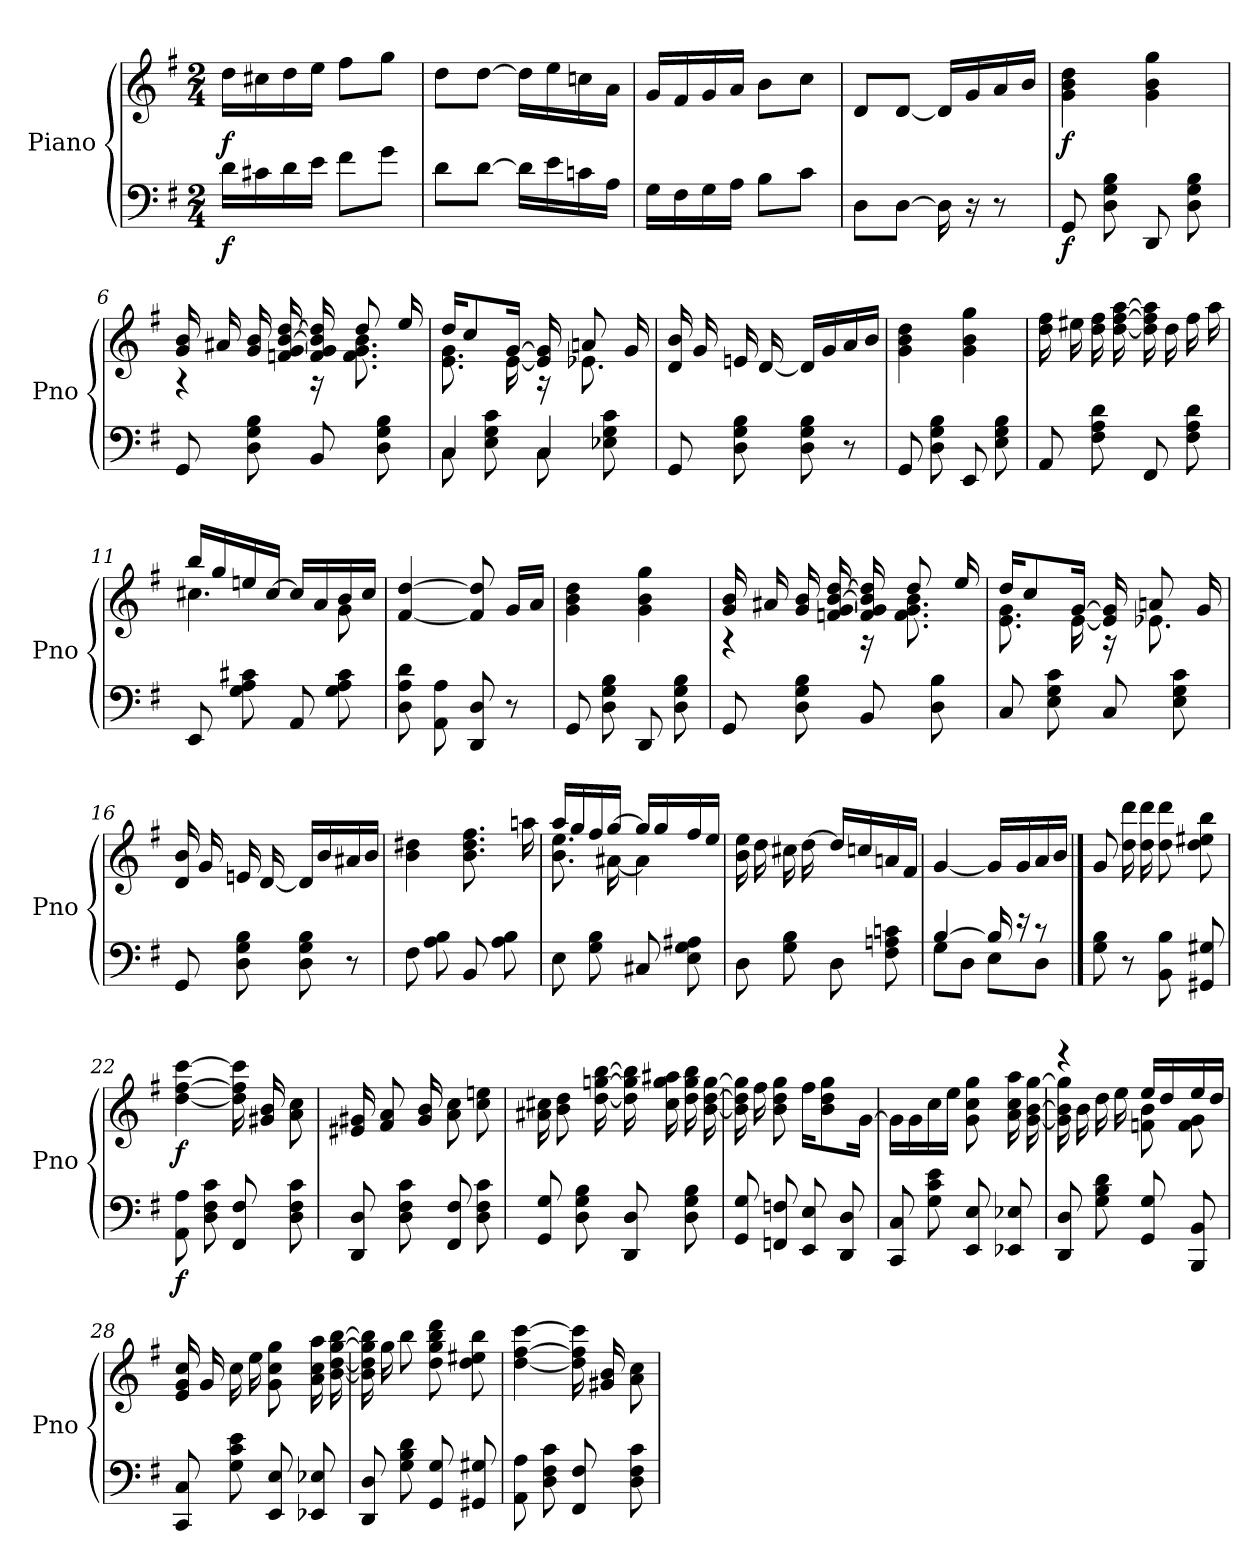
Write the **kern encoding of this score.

**kern	**dynam	**kern	**dynam
*part2	*part2	*part1	*part1
*staff2	*staff2	*staff1	*staff1
*I"Piano	*	*I"Piano	*
*I'Pno	*	*I'Pno	*
*clefF4	*	*clefG2	*
*k[f#]	*	*k[f#]	*
*M2/4	*	*M2/4	*
*MM88	*	*MM88	*
=1	=1	=1	=1
!	!LO:DY:b	!	!LO:DY:b
16d\LL	f	16dd\LL	f
16c#X\	.	16cc#X\	.
16d\	.	16dd\	.
16e\JJ	.	16ee\JJ	.
8f#\L	.	8ff#\L	.
8g\J	.	8gg\J	.
=2	=2	=2	=2
8d\L	.	8dd\L	.
[8d\J	.	[8dd\J	.
16d\LL]	.	16dd\LL]	.
16e\	.	16ee\	.
16cn\	.	16ccn\	.
16A\JJ	.	16a\JJ	.
=3	=3	=3	=3
16G\LL	.	16g/LL	.
16F#\	.	16f#/	.
16G\	.	16g/	.
16A\JJ	.	16a/JJ	.
8B\L	.	8b\L	.
8c\J	.	8cc\J	.
=4	=4	=4	=4
8D\L	.	8d/L	.
[8D\J	.	[8d/J	.
16D\]	.	16d/LL]	.
16r	.	16g/	.
8r	.	16a/	.
.	.	16b/JJ	.
=5!|	=5!|	=5!|	=5!|
!	!LO:DY:b	!	!LO:DY:b
8GG/	f	4g\ 4b\ 4dd\	f
8D\ 8G\ 8B\	.	.	.
8DD/	.	4g\ 4b\ 4gg\	.
8D\ 8G\ 8B\	.	.	.
!!LO:LB:g=z
=6	=6	=6	=6
*	*	*^	*
8GG/	.	16g/ 16b/	4r	.
.	.	16a#X/	.	.
8D\ 8G\ 8B\	.	16g/ 16b/	.	.
.	.	[16fn/ [16g/ [16b/ [16dd/	.	.
8BB/	.	16f/] 16g/] 16b/] 16dd/]	16r	.
.	.	8dd/	8.f\ 8.g\ 8.b\	.
8D\ 8G\ 8B\	.	.	.	.
.	.	16ee/	.	.
=7	=7	=7	=7	=7
*^	*	*	*	*
4C/	8C\	.	16dd/KL	8.e\ 8.g\	.
.	.	.	8cc/	.	.
.	8E\ 8G\ 8c\	.	.	.	.
.	.	.	[16g/Jk	[16e\	.
4C/	8C\	.	16e/] 16g/]	16r	.
.	.	.	8an/	8.e-X\	.
.	8E-X\ 8G\ 8c\	.	.	.	.
.	.	.	16g/	.	.
*v	*v	*	*	*	*
*	*	*v	*v	*
=8	=8	=8	=8
8GG/	.	16d/ 16b/	.
.	.	16g/	.
8D\ 8G\ 8B\	.	16en/	.
.	.	[16d/	.
8D\ 8G\ 8B\	.	16d/LL]	.
.	.	16g/	.
8r	.	16a/	.
.	.	16b/JJ	.
=9	=9	=9	=9
8GG/	.	4g\ 4b\ 4dd\	.
8D\ 8G\ 8B\	.	.	.
8EE/	.	4g\ 4b\ 4gg\	.
8E\ 8G\ 8B\	.	.	.
!!LO:LB:g=z
=10	=10	=10	=10
8AA/	.	16dd\ 16ff#\	.
.	.	16ee#X\	.
8F#\ 8A\ 8d\	.	16dd\ 16ff#\	.
.	.	[16dd\ [16ff#\ [16aa\	.
8FF#/	.	16dd\] 16ff#\] 16aa\]	.
.	.	16dd\	.
8F#\ 8A\ 8d\	.	16ff#\	.
.	.	16aa\	.
=11	=11	=11	=11
*	*	*^	*
8EE/	.	16bb/LL	4.cc#X\	.
.	.	16gg/	.	.
8G\ 8A\ 8c#X\	.	16een/	.	.
.	.	[16cc#/JJ	.	.
8AA/	.	16cc#/LL]	.	.
.	.	16a/	.	.
8G\ 8A\ 8c#\	.	16b/	8g\	.
.	.	16cc#/JJ	.	.
*	*	*v	*v	*
=12	=12	=12	=12
8D\ 8A\ 8d\	.	[4f#/ [4dd/	.
8AA\ 8A\	.	.	.
8DD/ 8D/	.	8f#/] 8dd/]	.
8r	.	16g/LL	.
.	.	16a/JJ	.
=13	=13	=13	=13
8GG/	.	4g\ 4b\ 4dd\	.
8D\ 8G\ 8B\	.	.	.
8DD/	.	4g\ 4b\ 4gg\	.
8D\ 8G\ 8B\	.	.	.
=14	=14	=14	=14
*	*	*^	*
8GG/	.	16g/ 16b/	4r	.
.	.	16a#X/	.	.
8D\ 8G\ 8B\	.	16g/ 16b/	.	.
.	.	[16fn/ [16g/ [16b/ [16dd/	.	.
8BB/	.	16f/] 16g/] 16b/] 16dd/]	16r	.
.	.	8dd/	8.f\ 8.g\ 8.b\	.
8D\ 8B\	.	.	.	.
.	.	16ee/	.	.
!!LO:LB:g=z	!!
=15	=15	=15	=15	=15
8C/	.	16dd/KL	8.e\ 8.g\	.
.	.	8cc/	.	.
8E\ 8G\ 8c\	.	.	.	.
.	.	[16g/Jk	[16e\	.
8C/	.	16e/] 16g/]	16r	.
.	.	8an/	8.e-X\	.
8E\ 8G\ 8c\	.	.	.	.
.	.	16g/	.	.
*	*	*v	*v	*
=16	=16	=16	=16
8GG/	.	16d/ 16b/	.
.	.	16g/	.
8D\ 8G\ 8B\	.	16en/	.
.	.	[16d/	.
8D\ 8G\ 8B\	.	16d/LL]	.
.	.	16b/	.
8r	.	16a#X/	.
.	.	16b/JJ	.
=17	=17	=17	=17
8F#\	.	4b\ 4dd#X\	.
8A\ 8B\	.	.	.
8BB/	.	8.b\ 8.dd#\ 8.ff#\	.
8A\ 8B\	.	.	.
.	.	16aan\	.
=18	=18	=18	=18
*	*	*^	*
8E\	.	16aa/LL	8.b\ 8.ee\	.
.	.	16gg/	.	.
8G\ 8B\	.	16ff#/	.	.
.	.	[16gg/JJ	[16a#X\	.
8C#X/	.	16gg/LL]	4a#\]	.
.	.	16gg/	.	.
8E\ 8G\ 8A#X\	.	16ff#/	.	.
.	.	16ee/JJ	.	.
*	*	*v	*v	*
=19	=19	=19	=19
8D\	.	16b\ 16ee\	.
.	.	16dd\	.
8G\ 8B\	.	16cc#X\	.
.	.	[16dd\	.
8D\	.	16dd/LL]	.
.	.	16ccn/	.
8F#\ 8An\ 8cn\	.	16an/	.
.	.	16f#/JJ	.
!!LO:LB:g=z
=20	=20	=20	=20
*^	*	*	*
[4B/	8G\L	.	[4g/	.
.	8D\J	.	.	.
16B/]	8E\L	.	16g/LL]	.
16r	.	.	16g/	.
8r	8D\J	.	16a/	.
.	.	.	16b/JJ	.
*v	*v	*	*	*
==21	==21	==21	==21
8G\ 8B\	.	8g/	.
8r	.	16dd\ 16ddd\	.
.	.	16dd\ 16ddd\	.
8BB\ 8B\	.	8dd\ 8ddd\	.
8GG#X/ 8G#X/	.	8dd\ 8ee#X\ 8bb\	.
=22!|	=22!|	=22!|	=22!|
!	!LO:DY:b	!	!LO:DY:b
8AA\ 8A\	f	[4dd\ [4ff#\ [4ccc\	f
8D\ 8F#\ 8c\	.	.	.
8FF#/ 8F#/	.	16dd\] 16ff#\] 16ccc\]	.
.	.	16g#X/ 16b/	.
8D\ 8F#\ 8c\	.	8a\ 8cc\	.
=23	=23	=23	=23
8DD/ 8D/	.	16e#X/ 16g#X/	.
.	.	8f#/ 8a/	.
8D\ 8F#\ 8c\	.	.	.
.	.	16g#/ 16b/	.
8FF#/ 8F#/	.	8a\ 8cc\	.
8D\ 8F#\ 8c\	.	8cc\ 8een\	.
=24	=24	=24	=24
8GG/ 8G/	.	16a#X\ 16cc#X\	.
.	.	8b\ 8dd\	.
8D\ 8G\ 8B\	.	.	.
.	.	[16dd\ [16ggn\ [16bb\	.
8DD/ 8D/	.	16dd\] 16gg\] 16bb\]	.
.	.	16cc#\ 16gg\ 16aa#X\	.
8D\ 8G\ 8B\	.	16dd\ 16gg\ 16bb\	.
.	.	[16b\ [16dd\ [16gg\	.
!!LO:LB:g=z
=25	=25	=25	=25
8GG/ 8G/	.	16b\] 16dd\] 16gg\]	.
.	.	16ff#\	.
8FFn/ 8Fn/	.	8b\ 8dd\ 8gg\	.
8EE/ 8E/	.	16ff#\KL	.
.	.	8b\ 8dd\ 8gg\	.
8DD/ 8D/	.	.	.
.	.	[16g\Jk	.
=26	=26	=26	=26
8CC/ 8C/	.	16g\LL]	.
.	.	16g\	.
8G\ 8c\ 8e\	.	16cc\	.
.	.	16ee\JJ	.
8EE/ 8E/	.	8g\ 8cc\ 8gg\	.
8EE-X/ 8E-X/	.	16a\ 16cc\ 16aa\	.
.	.	[16g\ [16b\ [16gg\	.
=27	=27	=27	=27
*	*	*^	*
8DD/ 8D/	.	4r	16g\] 16b\] 16gg\]	.
.	.	.	16b\	.
8G\ 8B\ 8d\	.	.	16dd\	.
.	.	.	16ee\	.
8GG/ 8G/	.	16ee/LL	8fn\ 8b\	.
.	.	16dd/	.	.
8BBB/ 8BB/	.	16ee/	8f\ 8g\	.
.	.	16dd/JJ	.	.
*	*	*v	*v	*
=28	=28	=28	=28
8CC/ 8C/	.	16e/ 16g/ 16cc/	.
.	.	16g/	.
8G\ 8c\ 8e\	.	16cc\	.
.	.	16ee\	.
8EE/ 8E/	.	8g\ 8cc\ 8gg\	.
8EE-X/ 8E-X/	.	16a\ 16cc\ 16aa\	.
.	.	[16b\ [16dd\ [16gg\ [16bb\	.
=29	=29	=29	=29
8DD/ 8D/	.	16b\] 16dd\] 16gg\] 16bb\]	.
.	.	16gg\	.
8G\ 8B\ 8d\	.	8bb\	.
8GG/ 8G/	.	8dd\ 8gg\ 8bb\ 8ddd\	.
8GG#X/ 8G#X/	.	8dd\ 8ee#X\ 8bb\	.
!!LO:PB:g=z
=30	=30	=30	=30
8AA\ 8A\	.	[4dd\ [4ff#\ [4ccc\	.
8D\ 8F#\ 8c\	.	.	.
8FF#/ 8F#/	.	16dd\] 16ff#\] 16ccc\]	.
.	.	16g#X/ 16b/	.
8D\ 8F#\ 8c\	.	8a\ 8cc\	.
=	=	=	=
*-	*-	*-	*-
